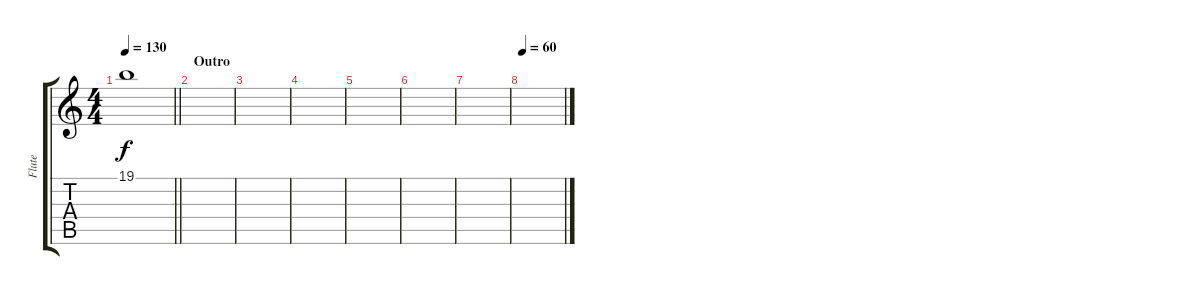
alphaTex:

\track ("Flute" "Flute") {instrument flute}
\staff {score tabs}
\tuning (E4 B3 G3 D3 A2 E2) {hide}
\ts (4 4)
\tempo 130
\clef g2
\barLineRight lightlight
\ks c
19.1.1{dy f} |
\section ("" "Outro")
|
|
|
|
|
|
\tempo 60
